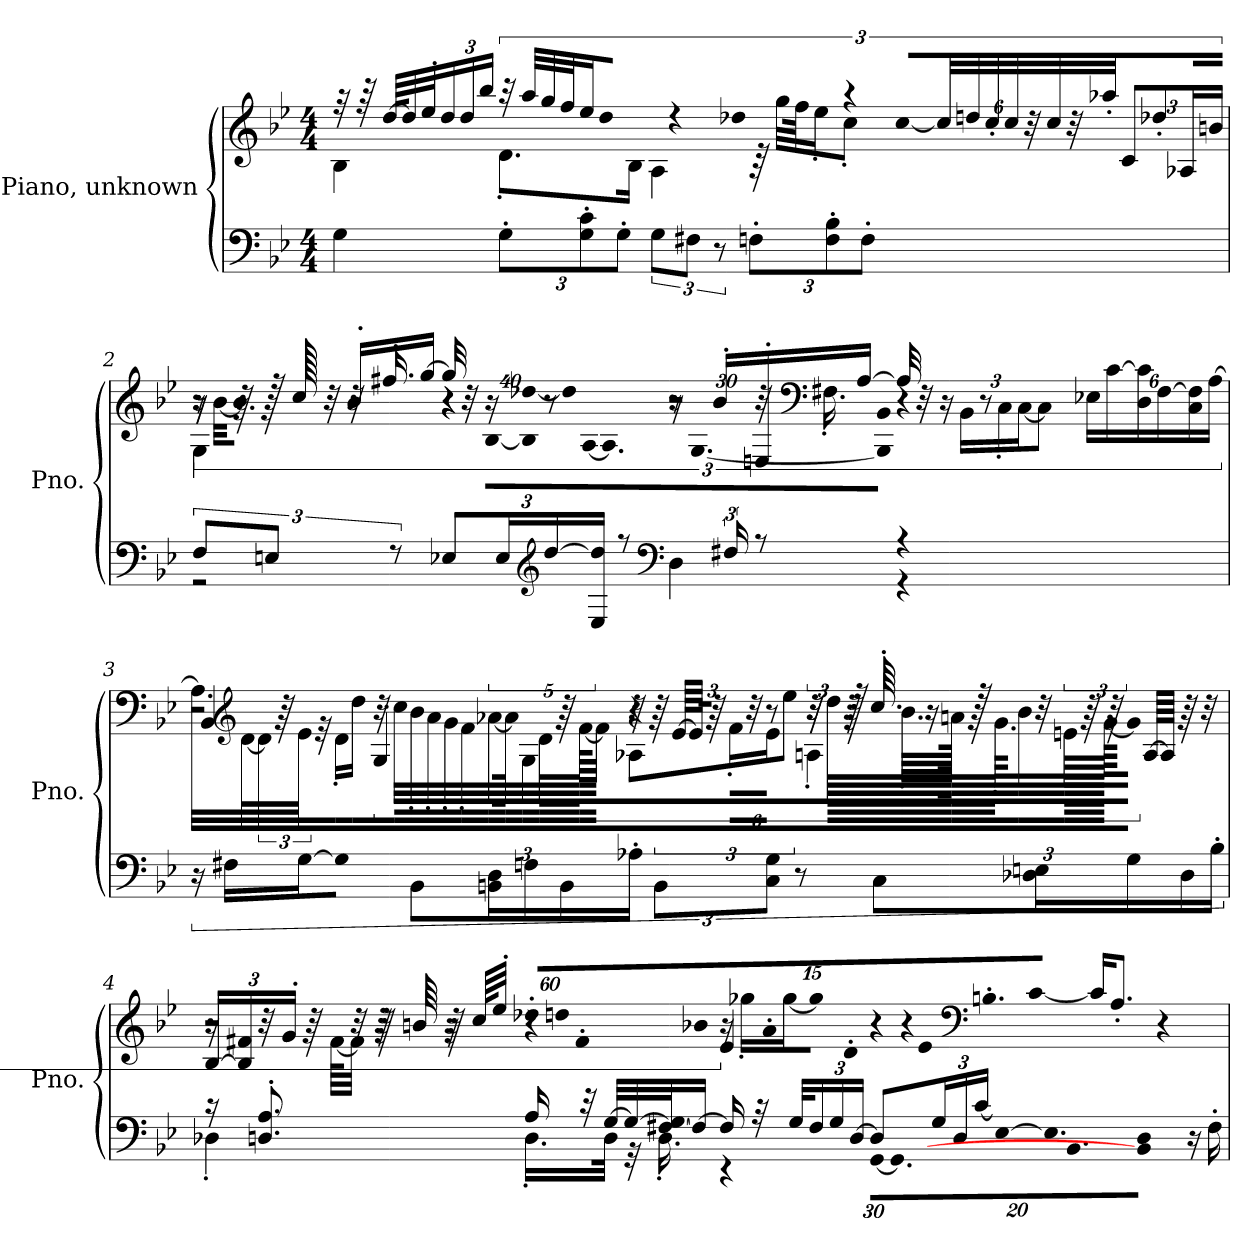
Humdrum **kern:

**kern	**kern
*part1	*part1
*staff2	*staff1
*I"Piano, unknown	*
*I'Pno.	*
*clefF4	*clefG2
*k[b-e-]	*k[b-e-]
*M4/4	*M4/4
*MM120	*MM120
=1	=1
*	*^
4G\	32r	4B-\
.	64r	.
.	[64dd/KLLL	.
.	32dd/]	.
.	32ee-'/J	.
*	*Xbrackettup	*
.	24dd/	.
.	24dd/	.
.	24bb-/JJ	.
*Xbrackettup	*brackettup	*
12G'\L	48r	8.d'\L
.	48aa/LLL	.
.	48gg/	.
*	*Xbrackettup	*
.	48ff/J	.
12G\' 12c\'	24ee-/	.
.	16dd/JJ	.
12G'\J	.	.
.	32r	16B-\Jk
.	32dd-X/	.
*brackettup	*	*
12G\L	32r	4A\
.	[32cc/LLL	.
.	48cc/]	.
12F#X\J	48ddn/	.
.	48cc'/	.
*	*brackettup	*
.	48cc/JJJ	.
.	48r	.
12r	48cc/	.
.	32r	.
.	32aa-X'/	.
*Xbrackettup	*Xbrackettup	*
12Fn'\L	12c/L	64r
.	.	32gg\LLL
.	.	64ff\JK
.	.	16ee-'\J
12F\' 12B-\'	12dd-X'/	.
.	.	8cc'\J
12F'\J	24A-X/L	.
.	24bn/JJ	.
!!LO:LB:g=z
=2	=2	=2
*brackettup	*	*brackettup
*^	*^	*^
12F/L	2r	8r	24r	16r	4G\
.	.	.	[48b-\KKL	.	.
.	.	.	8.b-\J]	64r	.
.	.	.	.	128r	.
12En/J	.	.	.	.	.
.	.	.	.	128cc/	.
.	.	.	.	32r	.
.	.	32r	.	16b-'/LL	.
.	.	16.ff#X'/	.	.	.
12r	.	.	.	.	.
.	.	.	.	[16gg/JJ	.
*Xbrackettup	*	*	*Xbrackettup	*	*
!	!	!	!LO:N:vis=32	!	!
12E-X/L	.	4r	[640%23B-\LLL	32gg/]	4r
.	.	.	.	32r	.
!	!	!	!LO:N:vis=32	!	!
.	.	.	640%23B-\] [640%23dd-X\	.	.
.	.	.	.	16r	.
!	!	!	!LO:N:vis=64	!	!
.	.	.	960%17dd-\L]	.	.
24E-/L	.	.	.	.	.
!	!	!	!LO:N:vis=64	!	!
.	.	.	[960%17A\J	.	.
!	!	!	!LO:N:vis=32.	!	!
.	.	.	1920%103A\]	.	.
*clefG2	*	*	*	*	*
*brackettup	*	*	*	*	*
[24dd/	.	.	.	8r	.
!	!	!	!LO:N:vis=32.	!	!
.	.	.	[1920%103G\	.	.
24E-/ 24dd/]JJ	.	.	.	.	.
8r	.	.	.	.	.
!	!	!	!LO:N:vis=32	!	!
.	.	.	640%23G\] 640%23g\JJJ	.	.
*clefF4	*	*	*	*	*
.	4D\	2r	.	16r	8r
.	.	.	24g\LL	.	.
.	.	.	24a'\	.	.
.	.	.	.	16b-'/LL	.
24F#X/	.	.	.	.	.
.	.	.	[24a\J	.	.
8r	.	.	.	16En'/	32r
.	.	.	8a\J]	.	.
*	*	*clefF4	*	*	*
.	.	.	.	.	16.F#X'\
.	.	.	.	[16A/JJ	.
4r	4r	.	.	32A/]	4r
.	.	.	24E-X\LL	.	.
.	.	.	.	32r	.
.	.	.	[24c\	.	.
.	.	.	.	16r	.
.	.	.	24D\ 24c\]	.	.
.	.	.	.	8r	.
.	.	.	[24F#\	.	.
.	.	.	24C\ 24F#\]	.	.
.	.	.	[24A\JJ	.	.
1920ryy	1920ryy	1920ryy	.	1920ryy	1920ryy
*v	*v	*	*	*	*
!!LO:LB:g=z	!!	!!	!!
=3	=3	=3	=3	=3
24r	1r	32.A\LLL]	4BB-/	2r
24F#X\LL	.	.	.	.
*	*clefG2	*	*	*
.	.	[64d\L	.	.
*	*	*brackettup	*	*
.	.	96d\JJJJ]	.	.
.	.	96r	.	.
[24G\J	.	96e-\	.	.
.	.	32r	.	.
8G\J]	.	16d'\LL	.	.
.	.	16dd\JJ	.	.
*Xbrackettup	*	*	*	*
12BB-\L	.	48r	4G'/	.
.	.	48cc\LLL	.	.
.	.	48b-'\	.	.
*	*	*Xbrackettup	*	*
.	.	48a'\	.	.
24BBn\ 24D\L	.	48g'\	.	.
.	.	48f'\	.	.
*	*	*brackettup	*	*
24Fn\	.	[40a-X\	.	.
.	.	80a-\K]	.	.
.	.	40G\	.	.
24BB\	.	.	.	.
.	.	80d\JJJk	.	.
.	.	80r	.	.
24A-X'\JJ	.	.	.	.
.	.	[80f\KLLL	.	.
.	.	40f\JJJ]	.	.
*brackettup	*	*Xbrackettup	*	*
12BB\L	.	12A-X\L	32r	4r
.	.	.	64r	.
.	.	.	[64e-/LLLL	.
.	.	.	64e-/JJJJ]	.
.	.	.	64r	.
12C\ 12G\J	.	24f'\L	.	.
.	.	.	32r	.
.	.	24e-\J	8r	.
12r	.	12ee-\J	.	.
*Xbrackettup	*	*brackettup	*	*
12C\L	.	48r	32r	4An'\
.	.	96dd\	.	.
.	.	32r	128r	.
.	.	.	64.cc'/	.
.	.	64.b-'\LLLL	16r	.
24D-X\ 24En\L	.	.	.	.
.	.	128an\JJJJk	.	.
.	.	128r	.	.
.	.	64.g'\KKLL	.	.
24G\	.	16b-\	32r	.
.	.	.	64r	.
24D-\	.	.	.	.
.	.	.	[64A/LLLL	.
.	.	96en\JJkk	64A/JJJJ]	.
.	.	96r	.	.
.	.	.	64r	.
24B-'\JJ	.	[96g\KLLL	.	.
.	.	32g\JJJ]	32r	.
*	*v	*v	*v	*v
!!LO:LB:g=z
=4	=4
*^	*
*	*	*Xbrackettup
*	*	*^
*	*	*	*^
16r	4D-X'\	[24B-/LL	16r	2r
.	.	24B-/] 24f#X/	.	.
8.Dn/' 8.A/'	.	.	32r	.
.	.	24g'/JJ	.	.
.	.	.	64r	.
.	.	.	[64f#\KLLL	.
.	.	32r	32f#\JJJ]	.
.	.	64r	32r	.
.	.	64bn/	.	.
.	.	64r	16r	.
.	.	64cc/KLLL	.	.
.	.	32ee-'/JJJ	.	.
!	!	!LO:N:vis=32	!	!
16A/	16.D'\LL	1920%53dd-X'/LLL	4r	.
!	!	!LO:N:vis=32	!	!
.	.	1920%53ddn/	.	.
.	.	1920ryy	.	.
!	!	!LO:N:vis=32	!	!
.	.	1920%53f#'/	.	.
32r	.	.	.	.
!	!	!LO:N:vis=32	!	!
.	.	1920%53b-X/	.	.
[32G/LLL	32D\JJk	.	.	.
!	!	!LO:N:vis=32	!	!
.	.	1920%53a'/	.	.
32G/_	32r	.	.	.
.	.	1920ryy	.	.
!	!	!LO:N:vis=32	!	!
.	.	1920%53d'/	.	.
[32F#X/ 32G/]J	16.D'\	.	.	.
!	!	!LO:N:vis=64	!	!
.	.	640%9e-/K	.	.
*	*	*clefF4	*	*
.	.	36.Bn'/	.	.
16F#/JJ_	.	.	.	.
!	!	!LO:N:vis=32	!	!
.	.	[1920%53c/JJJ	.	.
*	*	*	*brackettup	*
16F#/]	4r	16c/KL]	24r	4GG/
.	.	.	24B-X'\LL	.
32r	.	8.A'/J	.	.
.	.	.	[24B-\J	.
32G/KLL	.	.	.	.
24F#/	.	.	8B-\J]	.
24G/	.	.	.	.
[24D/JJ	.	.	.	.
!	!LO:N:vis=64	!	!	!
8D/L]	[960%17GG\LLLL	4r	4r	4r
!	!LO:N:vis=64.	!	!	!
.	640%17GG\]	.	.	.
.	1920ryy	.	.	.
!	!LO:N:vis=256	!	!	!
.	[1920%17E-\K	.	.	.
!	!LO:N:vis=64.	!	!	!
.	640%17E-\]	.	.	.
!	!LO:N:vis=64.	!	!	!
.	[640%17BB-\	.	.	.
.	1920ryy	.	.	.
!	!LO:N:vis=64	!	!	!
.	960%17BB-\] 960%17D\JJJJ	.	.	.
24G/L	16r	.	.	.
24D/	.	.	.	.
.	16F#'\	.	.	.
[24c/JJ	.	.	.	.
*v	*v	*	*	*
*	*v	*v	*v
=	=
*-	*-
